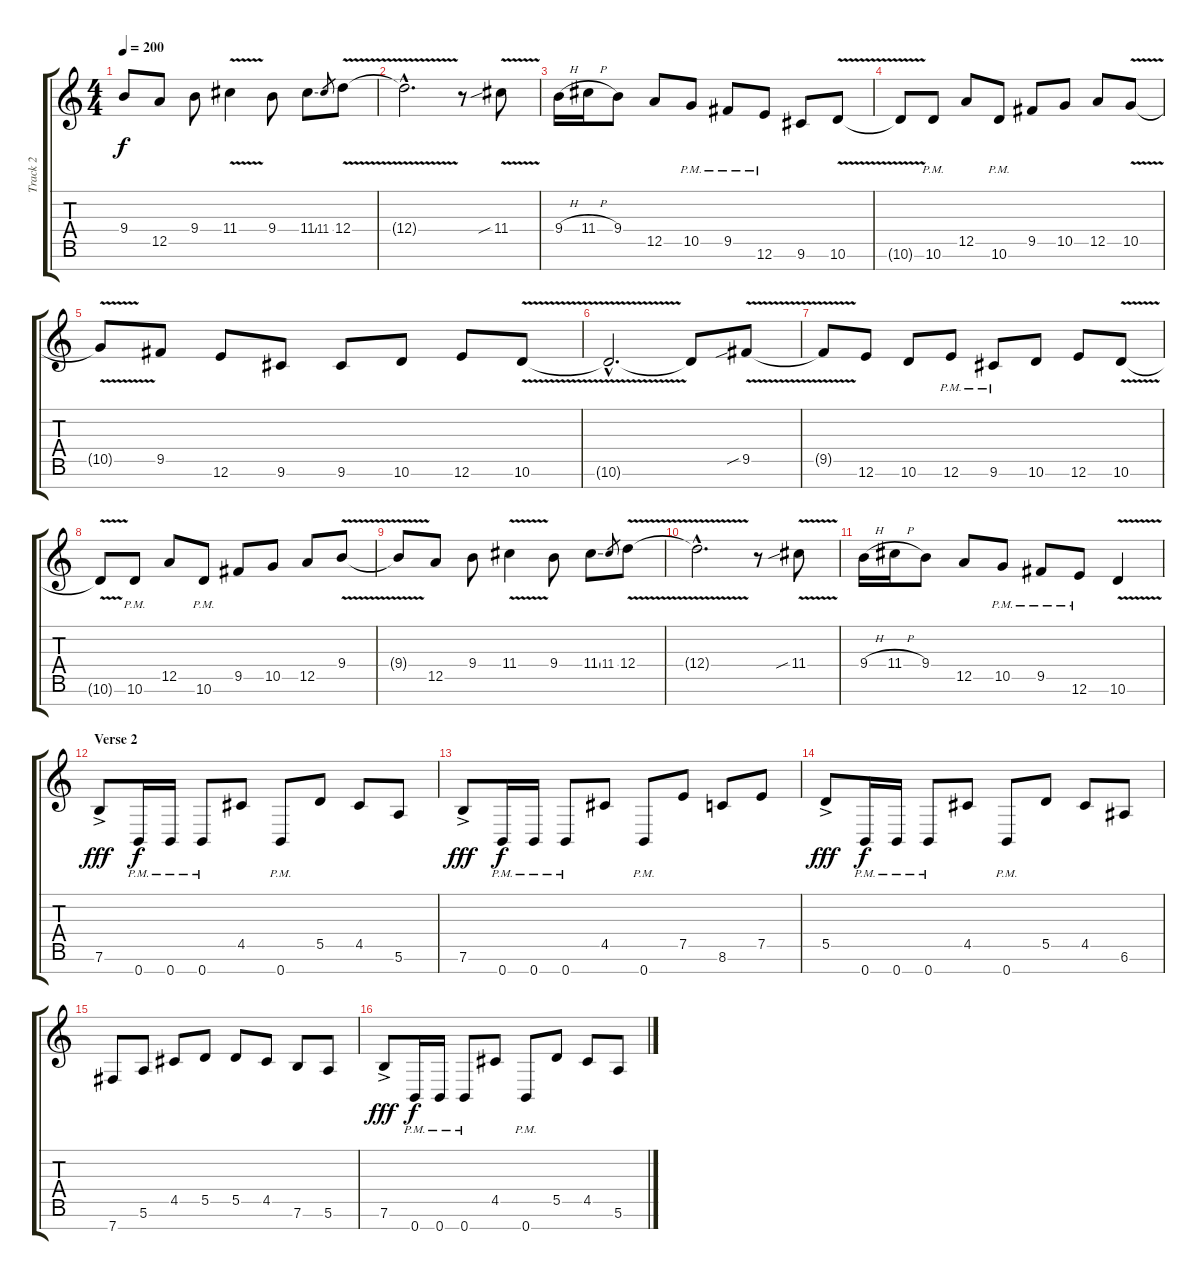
\track ("Track 2" "Track 2") {instrument overdrivenguitar}
\staff {score tabs}
\tuning (E4 B3 G3 D3 A2 E2 B1) {hide}
\ts (4 4)
\tempo 200
\clef g2
\ks c
9.4{t}.8{dy f} 12.5.8 9.4.8 11.4{v}.4 9.4.8 11.4{ss}.8 11.4.8{gr} 12.4{v}.8 |
12.4{hac t}.2{d} r.8 11.4{v sib}.8 |
9.4{h}.16 11.4{h}.16 9.4.8 12.5.8 10.5{pm}.8 9.5{pm}.8 12.6{pm}.8 9.6.8 10.6{v}.8 |
10.6{t}.8 10.6{pm}.8 12.5.8 10.6{pm}.8 9.5.8 10.5.8 12.5.8 10.5{v}.8 |
10.5{t}.8 9.5.8 12.6.8 9.6.8 9.6.8 10.6.8 12.6.8 10.6{v}.8 |
10.6{hac t}.2{d} 10.6{t}.8 9.5{v sib}.8 |
9.5{t}.8 12.6.8 10.6.8 12.6{pm}.8 9.6{pm}.8 10.6.8 12.6.8 10.6{v}.8 |
10.6{t}.8 10.6{pm}.8 12.5.8 10.6{pm}.8 9.5.8 10.5.8 12.5.8 9.4{v}.8 |
9.4{t}.8 12.5.8 9.4.8 11.4{v}.4 9.4.8 11.4{ss}.8 11.4.8{gr} 12.4{v}.8 |
12.4{hac t}.2{d} r.8 11.4{v sib}.8 |
9.4{h}.16 11.4{h}.16 9.4.8 12.5.8 10.5{pm}.8 9.5{pm}.8 12.6{pm}.8 10.6{v}.4 |
\section ("" "Verse 2")
7.6{ac}.8{dy fff} 0.7{pm}.16{dy f} 0.7{pm}.16 0.7{pm}.8 4.5.8 0.7{pm}.8 5.5.8 4.5.8 5.6.8 |
7.6{ac}.8{dy fff} 0.7{pm}.16{dy f} 0.7{pm}.16 0.7{pm}.8 4.5.8 0.7{pm}.8 7.5.8 8.6.8 7.5.8 |
5.5{ac}.8{dy fff} 0.7{pm}.16{dy f} 0.7{pm}.16 0.7{pm}.8 4.5.8 0.7{pm}.8 5.5.8 4.5.8 6.6.8 |
7.7.8 5.6.8 4.5.8 5.5.8 5.5.8 4.5.8 7.6.8 5.6.8 |
7.6{ac}.8{dy fff} 0.7{pm}.16{dy f} 0.7{pm}.16 0.7{pm}.8 4.5.8 0.7{pm}.8 5.5.8 4.5.8 5.6.8
